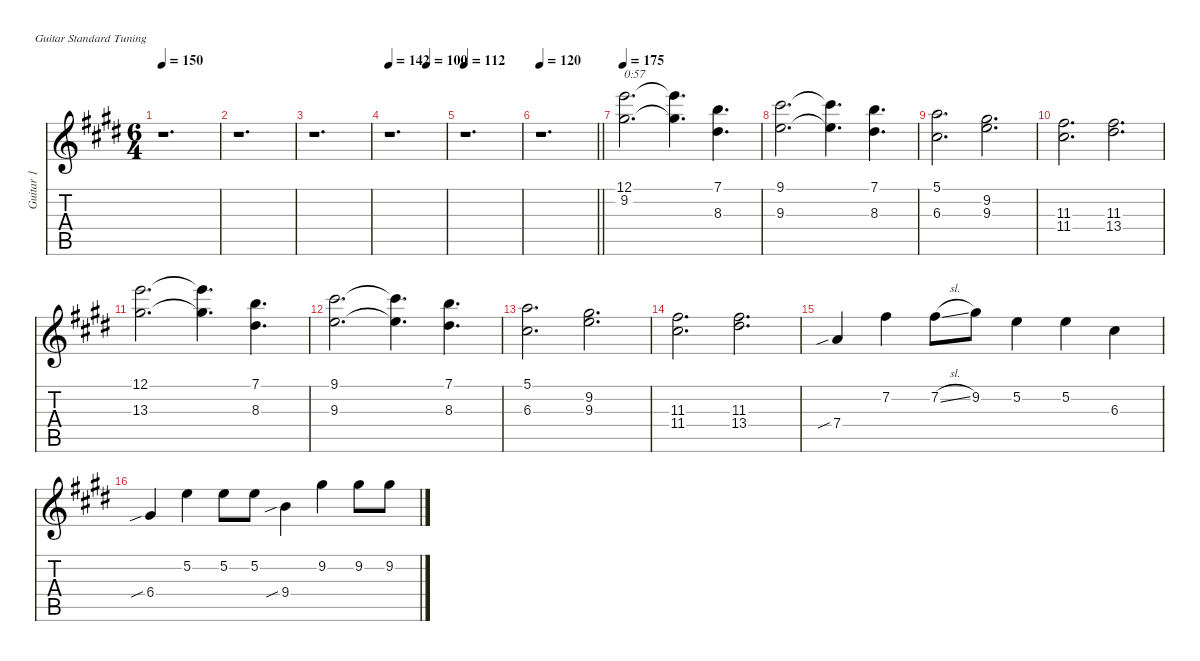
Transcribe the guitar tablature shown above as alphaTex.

\defaultSystemsLayout 4
\hideDynamics
\bracketExtendMode nobrackets
\firstSystemTrackNameMode fullname
\otherSystemsTrackNameMode fullname
\otherSystemsTrackNameOrientation horizontal
\track ("Guitar 1" "n.guit.") {instrument acousticguitarnylon}
\staff {score tabs}
\tuning (E4 B3 G3 D3 A2 E2)
\ts (6 4)
\tempo 150
\clef g2
\ks e
r.1{d dy ff} |
r.1{d} |
r.1{d} |
\tempo 142
\tempo (100 0.666667)
r.1{d} |
\tempo 112
r.1{d} |
\tempo 120
\barLineRight lightlight
r.1{d} |
\tempo 175
(12.1{acc forcenatural} 9.2{acc #}).2{d txt "0:57" instrument electricguitarclean} (12.1{t acc forcenatural} 9.2{t acc #}).4{d} (7.1{acc forcenatural} 8.3{acc #}).4{d} |
(9.1{acc #} 9.3{acc forcenatural}).2{d} (9.1{t acc #} 9.3{t acc forcenatural}).4{d} (7.1{acc forcenatural} 8.3{acc #}).4{d} |
(5.1{acc forcenatural} 6.3{acc #}).2{d} (9.2{acc #} 9.3{acc forcenatural}).2{d} |
(11.3{acc #} 11.4{acc #}).2{d} (11.3{acc #} 13.4{acc #}).2{d} |
(12.1{acc forcenatural} 13.3{acc #}).2{d} (12.1{t acc forcenatural} 13.3{t acc #}).4{d} (7.1{acc forcenatural} 8.3{acc #}).4{d} |
(9.1{acc #} 9.3{acc forcenatural}).2{d} (9.1{t acc #} 9.3{t acc forcenatural}).4{d} (7.1{acc forcenatural} 8.3{acc #}).4{d} |
(5.1{acc forcenatural} 6.3{acc #}).2{d} (9.2{acc #} 9.3{acc forcenatural}).2{d} |
(11.3{acc #} 11.4{acc #}).2{d} (11.3{acc #} 13.4{acc #}).2{d} |
7.4{sib acc forcenatural}.4{dy f} 7.2{acc #}.4 7.2{sl acc #}.8 9.2{acc #}.8 5.2{acc forcenatural}.4 5.2{acc forcenatural}.4 6.3{acc #}.4 |
6.4{sib acc #}.4 5.2{acc forcenatural}.4 5.2{acc forcenatural}.8 5.2{acc forcenatural}.8 9.4{sib acc forcenatural}.4 9.2{acc #}.4 9.2{acc #}.8 9.2{acc #}.8
